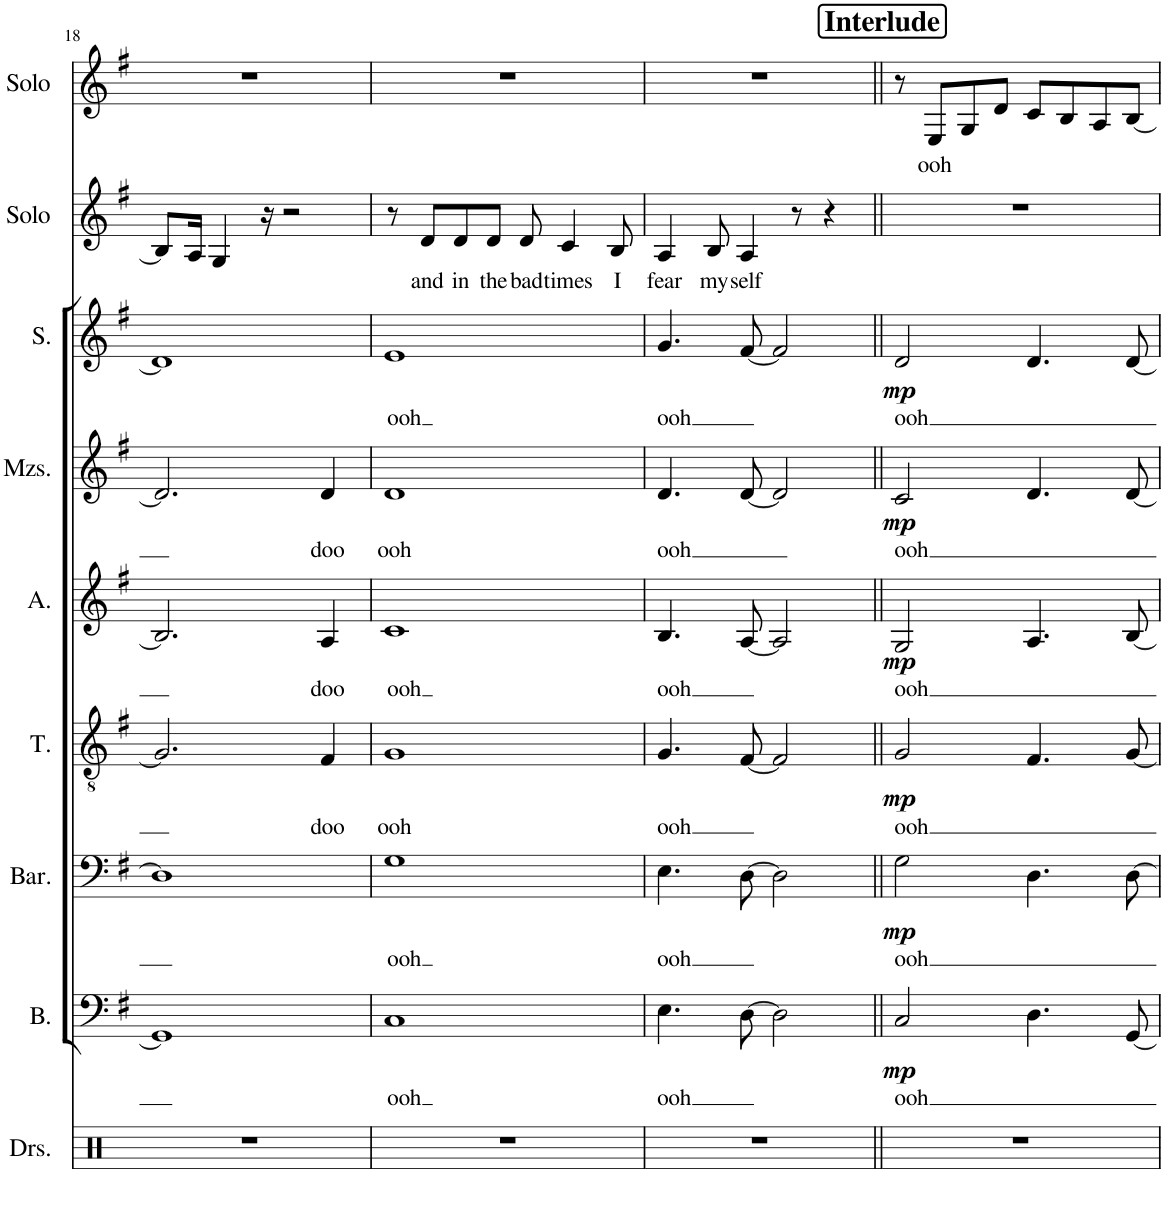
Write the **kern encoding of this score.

**kern	**kern	**text	**dynam	**kern	**text	**dynam	**kern	**text	**dynam	**kern	**text	**dynam	**kern	**text	**dynam	**kern	**text	**dynam	**kern	**text	**kern	**text
*part9	*part8	*part8	*part8	*part7	*part7	*part7	*part6	*part6	*part6	*part5	*part5	*part5	*part4	*part4	*part4	*part3	*part3	*part3	*part2	*part2	*part1	*part1
*staff9	*staff8	*staff8	*staff8	*staff7	*staff7	*staff7	*staff6	*staff6	*staff6	*staff5	*staff5	*staff5	*staff4	*staff4	*staff4	*staff3	*staff3	*staff3	*staff2	*staff2	*staff1	*staff1
*I"Drumset	*I"Bass	*	*	*I"Baritone	*	*	*I"Tenor	*	*	*I"Alto	*	*	*I"Mezzo-soprano	*	*	*I"Soprano	*	*	*I"Solo	*	*I"Solo	*
*I'Drs.	*I'B.	*	*	*I'Bar.	*	*	*I'T.	*	*	*I'A.	*	*	*I'Mzs.	*	*	*I'S.	*	*	*I'Solo	*	*I'Solo	*
!!LO:PB:g=z
*clefX	*clefF4	*	*	*clefF4	*	*	*clefGv2	*	*	*clefG2	*	*	*clefG2	*	*	*clefG2	*	*	*clefG2	*	*clefG2	*
*k[]	*k[f#]	*	*	*k[f#]	*	*	*k[f#]	*	*	*k[f#]	*	*	*k[f#]	*	*	*k[f#]	*	*	*k[f#]	*	*k[f#]	*
*M4/4	*M4/4	*	*	*M4/4	*	*	*M4/4	*	*	*M4/4	*	*	*M4/4	*	*	*M4/4	*	*	*M4/4	*	*M4/4	*
=18	=18	=18	=18	=18	=18	=18	=18	=18	=18	=18	=18	=18	=18	=18	=18	=18	=18	=18	=18	=18	=18	=18
1r	1GG]	.	.	1D]	.	.	2.G/]	.	.	2.B/]	.	.	2.d/]	.	.	1d]	.	.	8B/L]	.	1r	.
.	.	.	.	.	.	.	.	.	.	.	.	.	.	.	.	.	.	.	16A/Jk	.	.	.
.	.	.	.	.	.	.	.	.	.	.	.	.	.	.	.	.	.	.	4G/	.	.	.
.	.	.	.	.	.	.	.	.	.	.	.	.	.	.	.	.	.	.	16r	.	.	.
.	.	.	.	.	.	.	.	.	.	.	.	.	.	.	.	.	.	.	2r	.	.	.
!	!	!	!	!	!	!	!	!LO:LY:b	!	!	!LO:LY:b	!	!	!LO:LY:b	!	!	!	!	!	!	!	!
.	.	.	.	.	.	.	4F#/	doo	.	4A/	doo	.	4d/	doo	.	.	.	.	.	.	.	.
=19	=19	=19	=19	=19	=19	=19	=19	=19	=19	=19	=19	=19	=19	=19	=19	=19	=19	=19	=19	=19	=19	=19
!	!	!LO:LY:b	!	!	!LO:LY:b	!	!	!LO:LY:b	!	!	!LO:LY:b	!	!	!LO:LY:b	!	!	!LO:LY:b	!	!	!	!	!
1r	1C	ooh	.	1G	ooh	.	1G	ooh	.	1c	ooh	.	1d	ooh	.	1e	ooh	.	8r	.	1r	.
!	!	!	!	!	!	!	!	!	!	!	!	!	!	!	!	!	!	!	!	!LO:LY:b	!	!
.	.	.	.	.	.	.	.	.	.	.	.	.	.	.	.	.	.	.	8d/L	and	.	.
!	!	!	!	!	!	!	!	!	!	!	!	!	!	!	!	!	!	!	!	!LO:LY:b	!	!
.	.	.	.	.	.	.	.	.	.	.	.	.	.	.	.	.	.	.	8d/	in	.	.
!	!	!	!	!	!	!	!	!	!	!	!	!	!	!	!	!	!	!	!	!LO:LY:b	!	!
.	.	.	.	.	.	.	.	.	.	.	.	.	.	.	.	.	.	.	8d/J	the	.	.
!	!	!	!	!	!	!	!	!	!	!	!	!	!	!	!	!	!	!	!	!LO:LY:b	!	!
.	.	.	.	.	.	.	.	.	.	.	.	.	.	.	.	.	.	.	8d/	bad	.	.
!	!	!	!	!	!	!	!	!	!	!	!	!	!	!	!	!	!	!	!	!LO:LY:b	!	!
.	.	.	.	.	.	.	.	.	.	.	.	.	.	.	.	.	.	.	4c/	times	.	.
!	!	!	!	!	!	!	!	!	!	!	!	!	!	!	!	!	!	!	!	!LO:LY:b	!	!
.	.	.	.	.	.	.	.	.	.	.	.	.	.	.	.	.	.	.	8B/	I	.	.
=20	=20	=20	=20	=20	=20	=20	=20	=20	=20	=20	=20	=20	=20	=20	=20	=20	=20	=20	=20	=20	=20	=20
!	!	!LO:LY:b	!	!	!LO:LY:b	!	!	!LO:LY:b	!	!	!LO:LY:b	!	!	!LO:LY:b	!	!	!LO:LY:b	!	!	!LO:LY:b	!	!
1r	4.E\	ooh	.	4.E\	ooh	.	4.G/	ooh	.	4.B/	ooh	.	4.d/	ooh	.	4.g/	ooh	.	4A/	fear	1r	.
!	!	!	!	!	!	!	!	!	!	!	!	!	!	!	!	!	!	!	!	!LO:LY:b	!	!
.	.	.	.	.	.	.	.	.	.	.	.	.	.	.	.	.	.	.	8B/	my-	.	.
!	!	!	!	!	!	!	!	!	!	!	!	!	!	!	!	!	!	!	!	!LO:LY:b	!	!
.	[8D\	.	.	[8D\	.	.	[8F#/	.	.	[8A/	.	.	[8d/	.	.	[8f#/	.	.	4A/	-self	.	.
.	2D\]	.	.	2D\]	.	.	2F#/]	.	.	2A/]	.	.	2d/]	.	.	2f#/]	.	.	.	.	.	.
.	.	.	.	.	.	.	.	.	.	.	.	.	.	.	.	.	.	.	8r	.	.	.
.	.	.	.	.	.	.	.	.	.	.	.	.	.	.	.	.	.	.	4r	.	.	.
!!LO:REH:place=s1:a:B:cj:fs=14:t=Interlude
=21||	=21||	=21||	=21||	=21||	=21||	=21||	=21||	=21||	=21||	=21||	=21||	=21||	=21||	=21||	=21||	=21||	=21||	=21||	=21||	=21||	=21||	=21||
!	!	!LO:LY:b	!LO:DY:b	!	!LO:LY:b	!LO:DY:b	!	!LO:LY:b	!LO:DY:b	!	!LO:LY:b	!LO:DY:b	!	!LO:LY:b	!LO:DY:b	!	!LO:LY:b	!LO:DY:b	!	!	!	!
1r	2C/	ooh	mp	2G\	ooh	mp	2G/	ooh	mp	2G/	ooh	mp	2c/	ooh	mp	2d/	ooh	mp	1r	.	8r	.
!	!	!	!	!	!	!	!	!	!	!	!	!	!	!	!	!	!	!	!	!	!	!LO:LY:b
.	.	.	.	.	.	.	.	.	.	.	.	.	.	.	.	.	.	.	.	.	8E/L	ooh
.	.	.	.	.	.	.	.	.	.	.	.	.	.	.	.	.	.	.	.	.	8G/	.
.	.	.	.	.	.	.	.	.	.	.	.	.	.	.	.	.	.	.	.	.	8d/J	.
.	4.D\	.	.	4.D\	.	.	4.F#/	.	.	4.A/	.	.	4.d/	.	.	4.d/	.	.	.	.	8c/L	.
.	.	.	.	.	.	.	.	.	.	.	.	.	.	.	.	.	.	.	.	.	8B/	.
.	.	.	.	.	.	.	.	.	.	.	.	.	.	.	.	.	.	.	.	.	8A/	.
.	[8GG/	.	.	[8D\	.	.	[8G/	.	.	[8B/	.	.	[8d/	.	.	[8d/	.	.	.	.	[8B/J	.
=	=	=	=	=	=	=	=	=	=	=	=	=	=	=	=	=	=	=	=	=	=	=
*-	*-	*-	*-	*-	*-	*-	*-	*-	*-	*-	*-	*-	*-	*-	*-	*-	*-	*-	*-	*-	*-	*-
